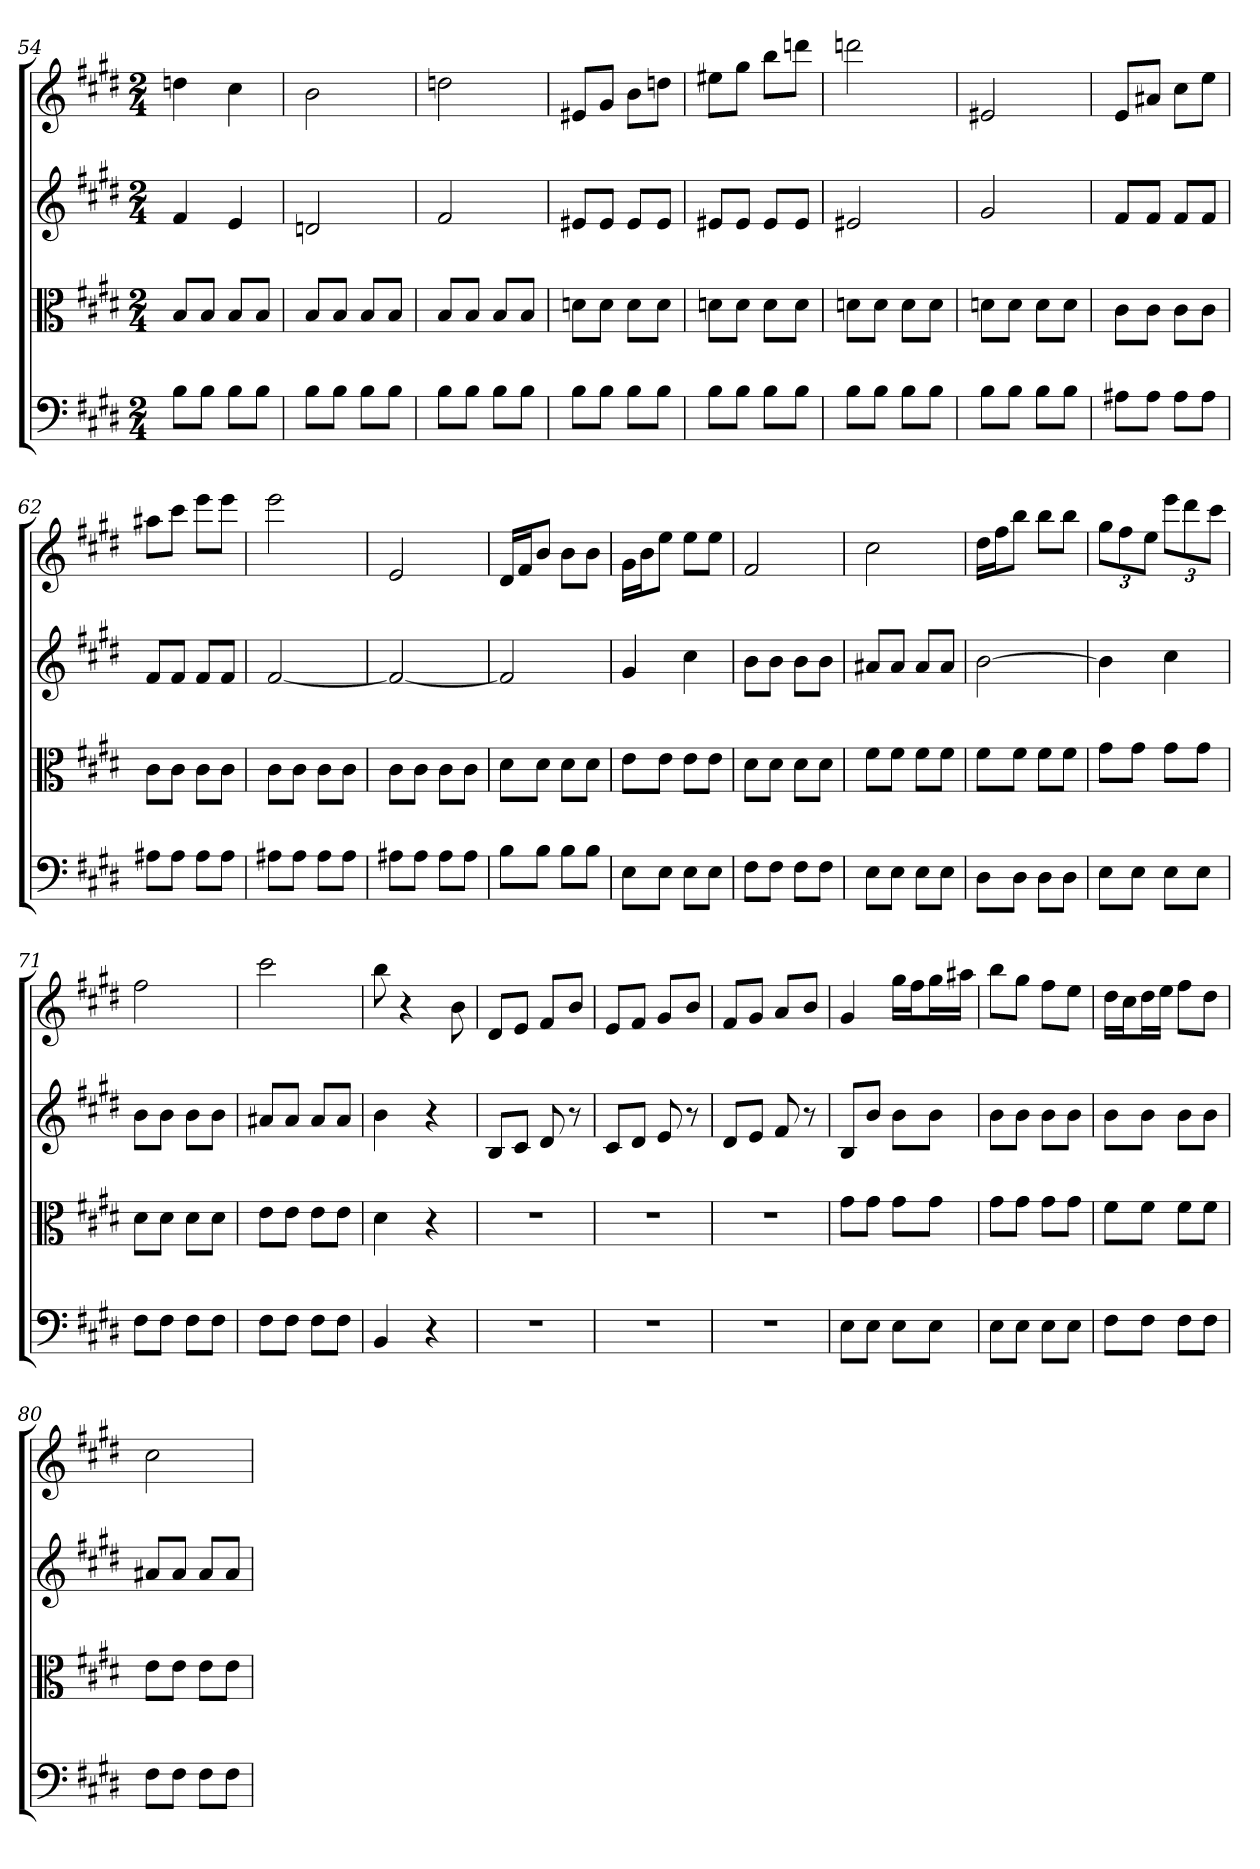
**kern	**kern	**kern	**kern
*part4	*part3	*part2	*part1
*staff4	*staff3	*staff2	*staff1
*clefF4	*clefC3	*	*
*k[f#c#g#d#]	*k[f#c#g#d#]	*k[f#c#g#d#]	*k[f#c#g#d#]
*E:	*E:	*E:	*E:
*M2/4	*M2/4	*M2/4	*M2/4
=54	=54	=54	=54
8B\L	8B/L	4f#	4ddn
8B\J	8B/J	.	.
8B\L	8B/L	4e	4cc#
8B\J	8B/J	.	.
=55	=55	=55	=55
8B\L	8B/L	2dn	2b
8B\J	8B/J	.	.
8B\L	8B/L	.	.
8B\J	8B/J	.	.
=56	=56	=56	=56
8B\L	8B/L	2f#	2ddn
8B\J	8B/J	.	.
8B\L	8B/L	.	.
8B\J	8B/J	.	.
=57	=57	=57	=57
8B\L	8dn\L	8e#XL	8e#XL
8B\J	8d\J	8e#J	8g#J
8B\L	8d\L	8e#L	8bL
8B\J	8d\J	8e#J	8ddnJ
=58	=58	=58	=58
8B\L	8dn\L	8e#XL	8ee#XL
8B\J	8d\J	8e#J	8gg#J
8B\L	8d\L	8e#L	8bbL
8B\J	8d\J	8e#J	8dddnJ
=59	=59	=59	=59
8B\L	8dn\L	2e#X	2dddn
8B\J	8d\J	.	.
8B\L	8d\L	.	.
8B\J	8d\J	.	.
=60	=60	=60	=60
8B\L	8dn\L	2g#	2e#X
8B\J	8d\J	.	.
8B\L	8d\L	.	.
8B\J	8d\J	.	.
=61	=61	=61	=61
8A#X\L	8c#\L	8f#L	8eL
8A#\J	8c#\J	8f#J	8a#XJ
8A#\L	8c#\L	8f#L	8cc#L
8A#\J	8c#\J	8f#J	8eeJ
=62	=62	=62	=62
8A#X\L	8c#\L	8f#L	8aa#XL
8A#\J	8c#\J	8f#J	8ccc#J
8A#\L	8c#\L	8f#L	8eeeL
8A#\J	8c#\J	8f#J	8eeeJ
=63	=63	=63	=63
8A#X\L	8c#\L	[2f#	2eee
8A#\J	8c#\J	.	.
8A#\L	8c#\L	.	.
8A#\J	8c#\J	.	.
=64	=64	=64	=64
8A#X\L	8c#\L	2f#_	2e
8A#\J	8c#\J	.	.
8A#\L	8c#\L	.	.
8A#\J	8c#\J	.	.
=65	=65	=65	=65
8B\L	8d#\L	2f#]	16d#LL
.	.	.	16f#J
8B\J	8d#\J	.	8bJ
8B\L	8d#\L	.	8bL
8B\J	8d#\J	.	8bJ
=66	=66	=66	=66
8E\L	8e\L	4g#	16g#LL
.	.	.	16bJ
8E\J	8e\J	.	8eeJ
8E\L	8e\L	4cc#	8eeL
8E\J	8e\J	.	8eeJ
=67	=67	=67	=67
8F#\L	8d#\L	8bL	2f#
8F#\J	8d#\J	8bJ	.
8F#\L	8d#\L	8bL	.
8F#\J	8d#\J	8bJ	.
=68	=68	=68	=68
8E\L	8f#\L	8a#XL	2cc#
8E\J	8f#\J	8a#J	.
8E\L	8f#\L	8a#L	.
8E\J	8f#\J	8a#J	.
=69	=69	=69	=69
8D#\L	8f#\L	[2b	16dd#LL
.	.	.	16ff#J
8D#\J	8f#\J	.	8bbJ
8D#\L	8f#\L	.	8bbL
8D#\J	8f#\J	.	8bbJ
=70	=70	=70	=70
8E\L	8g#\L	4b]	12gg#L
.	.	.	12ff#
8E\J	8g#\J	.	.
.	.	.	12eeJ
8E\L	8g#\L	4cc#	12eeeL
.	.	.	12ddd#
8E\J	8g#\J	.	.
.	.	.	12ccc#J
=71	=71	=71	=71
8F#\L	8d#\L	8bL	2ff#
8F#\J	8d#\J	8bJ	.
8F#\L	8d#\L	8bL	.
8F#\J	8d#\J	8bJ	.
=72	=72	=72	=72
8F#\L	8e\L	8a#XL	2ccc#
8F#\J	8e\J	8a#J	.
8F#\L	8e\L	8a#L	.
8F#\J	8e\J	8a#J	.
=73	=73	=73	=73
4BB	4d#	4b	8bb
.	.	.	4r
4r	4r	4r	.
.	.	.	8b
=74	=74	=74	=74
2r	2r	8BL	8d#L
.	.	8c#J	8eJ
.	.	8d#	8f#L
.	.	8r	8bJ
=75	=75	=75	=75
2r	2r	8c#L	8eL
.	.	8d#J	8f#J
.	.	8e	8g#L
.	.	8r	8bJ
=76	=76	=76	=76
2r	2r	8d#L	8f#L
.	.	8eJ	8g#J
.	.	8f#	8aL
.	.	8r	8bJ
=77	=77	=77	=77
8E\L	8g#\L	8BL	4g#
8E\J	8g#\J	8bJ	.
8E\L	8g#\L	8bL	16gg#LL
.	.	.	16ff#J
8E\J	8g#\J	8bJ	16gg#L
.	.	.	16aa#XJJ
=78	=78	=78	=78
8E\L	8g#\L	8bL	8bbL
8E\J	8g#\J	8bJ	8gg#J
8E\L	8g#\L	8bL	8ff#L
8E\J	8g#\J	8bJ	8eeJ
=79	=79	=79	=79
8F#\L	8f#\L	8bL	16dd#LL
.	.	.	16cc#J
8F#\J	8f#\J	8bJ	16dd#L
.	.	.	16eeJJ
8F#\L	8f#\L	8bL	8ff#L
8F#\J	8f#\J	8bJ	8dd#J
=80	=80	=80	=80
8F#\L	8e\L	8a#XL	2cc#
8F#\J	8e\J	8a#J	.
8F#\L	8e\L	8a#L	.
8F#\J	8e\J	8a#J	.
=	=	=	=
*-	*-	*-	*-
